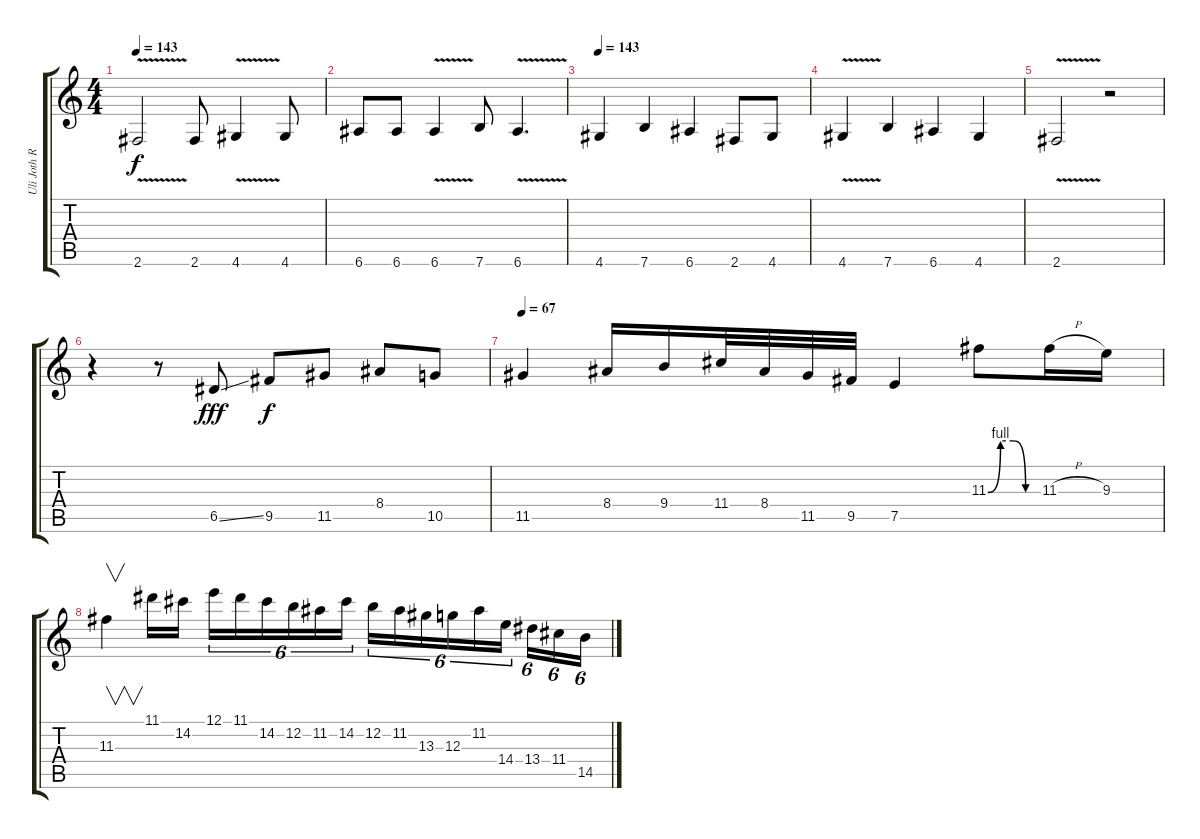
\track ("Uli Joth Roth" "Uli Joth R") {instrument distortionguitar}
\staff {score tabs}
\tuning (E4 B3 G3 D3 A2 E2) {hide}
\ts (4 4)
\tempo 143
\clef g2
\ks c
2.6{v}.2{dy f} 2.6.8 4.6{v}.4 4.6.8 |
6.6.8 6.6.8 6.6{v}.4 7.6.8 6.6{v}.4{d} |
\tempo 143
4.6.4 7.6.4 6.6.4 2.6.8 4.6.8 |
4.6{v}.4 7.6.4 6.6.4 4.6.4 |
2.6{v}.2 r.2 |
r.4 r.8 6.5{ss}.8{dy fff} 9.5.8{dy f} 11.5.8 8.4.8 10.5.8 |
\tempo 67
11.5.4 8.4.16 9.4.16 11.4.32 8.4.32 11.5.32 9.5.32 7.5.4 11.3{be (custom 0 0 15 4 30 4 45 0 60 0)}.8 11.3{h}.16 9.3.16 |
11.3.4{v} 11.1.16 14.2.16{beam splitsecondary} 12.1.16{tu (6 4)} 11.1.16{tu (6 4)} 14.2.16{tu (6 4)} 12.2.16{tu (6 4)} 11.2.16{tu (6 4)} 14.2.16{tu (6 4) beam splitsecondary} 12.2.16{tu (6 4)} 11.2.16{tu (6 4)} 13.3.16{tu (6 4)} 12.3.16{tu (6 4)} 11.2.16{tu (6 4)} 14.4.16{tu (6 4) beam splitsecondary} 13.4.16{tu (6 4)} 11.4.16{tu (6 4)} 14.5.16{tu (6 4)}
